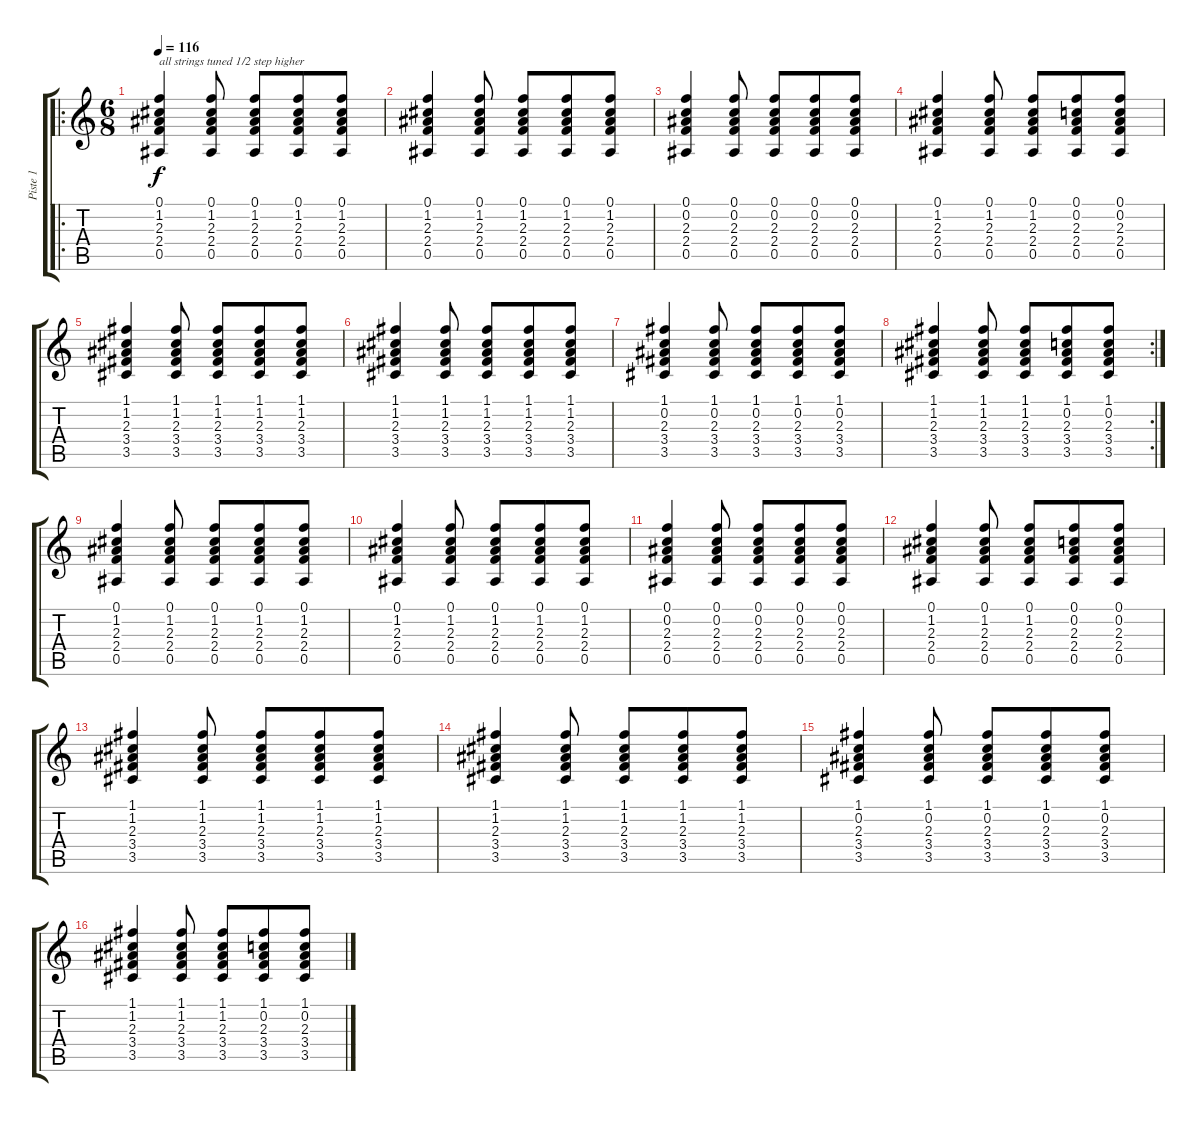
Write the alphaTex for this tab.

\track ("Piste 1" "Piste 1") {instrument acousticguitarsteel}
\staff {score tabs}
\tuning (F4 C4 Ab3 Eb3 Bb2 F2) {hide}
\ro
\ts (6 8)
\tempo 116
\clef g2
\ks c
(0.1 1.2 2.3 2.4 0.5).4{txt "all strings tuned 1/2 step higher" dy f instrument acousticguitarsteel} (0.1 1.2 2.3 2.4 0.5).8 (0.1 1.2 2.3 2.4 0.5).8 (0.1 1.2 2.3 2.4 0.5).8 (0.1 1.2 2.3 2.4 0.5).8 |
(0.1 1.2 2.3 2.4 0.5).4 (0.1 1.2 2.3 2.4 0.5).8 (0.1 1.2 2.3 2.4 0.5).8 (0.1 1.2 2.3 2.4 0.5).8 (0.1 1.2 2.3 2.4 0.5).8 |
(0.1 0.2 2.3 2.4 0.5).4 (0.1 0.2 2.3 2.4 0.5).8 (0.1 0.2 2.3 2.4 0.5).8 (0.1 0.2 2.3 2.4 0.5).8 (0.1 0.2 2.3 2.4 0.5).8 |
(0.1 1.2 2.3 2.4 0.5).4 (0.1 1.2 2.3 2.4 0.5).8 (0.1 1.2 2.3 2.4 0.5).8 (0.1 0.2 2.3 2.4 0.5).8 (0.1 0.2 2.3 2.4 0.5).8 |
(1.1 1.2 2.3 3.4 3.5).4 (1.1 1.2 2.3 3.4 3.5).8 (1.1 1.2 2.3 3.4 3.5).8 (1.1 1.2 2.3 3.4 3.5).8 (1.1 1.2 2.3 3.4 3.5).8 |
(1.1 1.2 2.3 3.4 3.5).4 (1.1 1.2 2.3 3.4 3.5).8 (1.1 1.2 2.3 3.4 3.5).8 (1.1 1.2 2.3 3.4 3.5).8 (1.1 1.2 2.3 3.4 3.5).8 |
(1.1 0.2 2.3 3.4 3.5).4 (1.1 0.2 2.3 3.4 3.5).8 (1.1 0.2 2.3 3.4 3.5).8 (1.1 0.2 2.3 3.4 3.5).8 (1.1 0.2 2.3 3.4 3.5).8 |
\rc 2
(1.1 1.2 2.3 3.4 3.5).4 (1.1 1.2 2.3 3.4 3.5).8 (1.1 1.2 2.3 3.4 3.5).8 (1.1 0.2 2.3 3.4 3.5).8 (1.1 0.2 2.3 3.4 3.5).8 |
(0.1 1.2 2.3 2.4 0.5).4 (0.1 1.2 2.3 2.4 0.5).8 (0.1 1.2 2.3 2.4 0.5).8 (0.1 1.2 2.3 2.4 0.5).8 (0.1 1.2 2.3 2.4 0.5).8 |
(0.1 1.2 2.3 2.4 0.5).4 (0.1 1.2 2.3 2.4 0.5).8 (0.1 1.2 2.3 2.4 0.5).8 (0.1 1.2 2.3 2.4 0.5).8 (0.1 1.2 2.3 2.4 0.5).8 |
(0.1 0.2 2.3 2.4 0.5).4 (0.1 0.2 2.3 2.4 0.5).8 (0.1 0.2 2.3 2.4 0.5).8 (0.1 0.2 2.3 2.4 0.5).8 (0.1 0.2 2.3 2.4 0.5).8 |
(0.1 1.2 2.3 2.4 0.5).4 (0.1 1.2 2.3 2.4 0.5).8 (0.1 1.2 2.3 2.4 0.5).8 (0.1 0.2 2.3 2.4 0.5).8 (0.1 0.2 2.3 2.4 0.5).8 |
(1.1 1.2 2.3 3.4 3.5).4 (1.1 1.2 2.3 3.4 3.5).8 (1.1 1.2 2.3 3.4 3.5).8 (1.1 1.2 2.3 3.4 3.5).8 (1.1 1.2 2.3 3.4 3.5).8 |
(1.1 1.2 2.3 3.4 3.5).4 (1.1 1.2 2.3 3.4 3.5).8 (1.1 1.2 2.3 3.4 3.5).8 (1.1 1.2 2.3 3.4 3.5).8 (1.1 1.2 2.3 3.4 3.5).8 |
(1.1 0.2 2.3 3.4 3.5).4 (1.1 0.2 2.3 3.4 3.5).8 (1.1 0.2 2.3 3.4 3.5).8 (1.1 0.2 2.3 3.4 3.5).8 (1.1 0.2 2.3 3.4 3.5).8 |
(1.1 1.2 2.3 3.4 3.5).4 (1.1 1.2 2.3 3.4 3.5).8 (1.1 1.2 2.3 3.4 3.5).8 (1.1 0.2 2.3 3.4 3.5).8 (1.1 0.2 2.3 3.4 3.5).8
